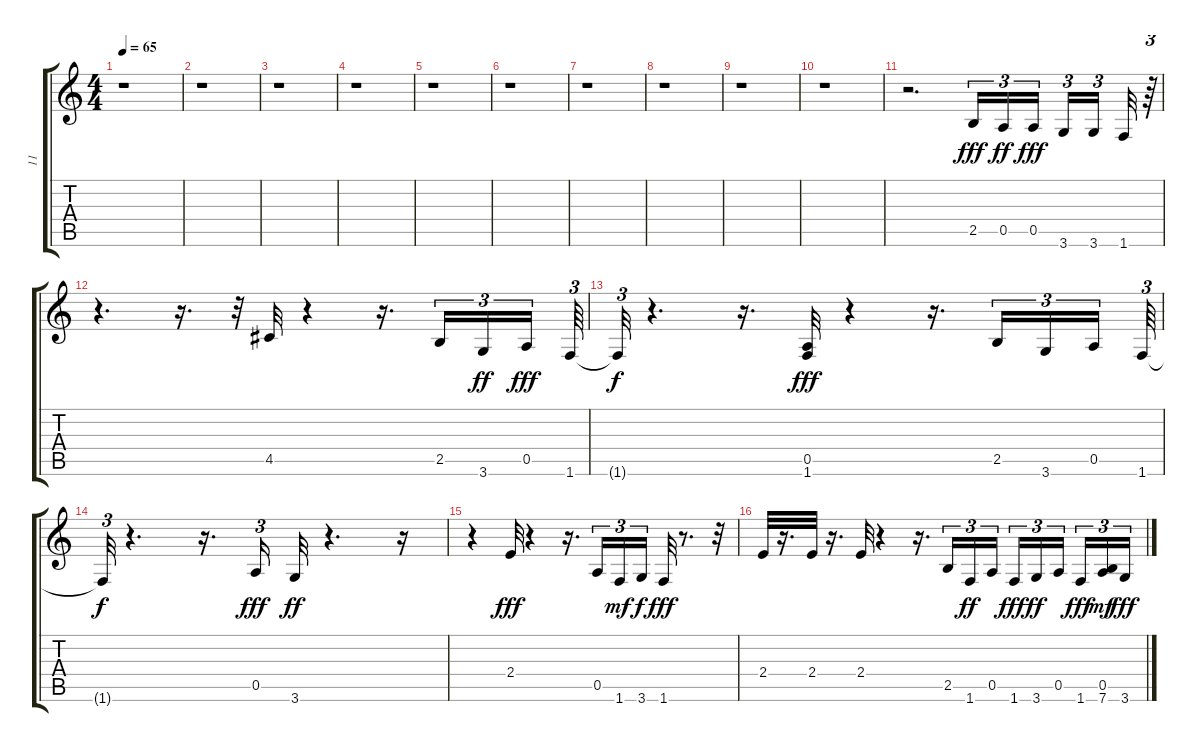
\track ("11" "11") {instrument acousticguitarsteel}
\staff {score tabs}
\tuning (E4 B3 G3 D3 A2 E2) {hide}
\ts (4 4)
\tempo 65
\clef g2
\ks c
r.1{dy fff} |
r.1 |
r.1 |
r.1 |
r.1 |
r.1 |
r.1 |
r.1 |
r.1 |
r.1 |
r.2{d} 2.5.16{tu (3 2)} 0.5.16{tu (3 2) dy ff} 0.5.16{tu (3 2) dy fff beam splitsecondary} 3.6.16{tu (3 2)} 3.6.16{tu (3 2) beam splitsecondary} 1.6.32 r.64{tu (3 2)} |
r.4{d} r.16{d} r.32{tu (3 2)} 4.5.32 r.4 r.16{d} 2.5.16{tu (3 2)} 3.6.16{tu (3 2) dy ff} 0.5.16{tu (3 2) dy fff beam splitsecondary} 1.6.64{tu (3 2)} |
1.6{t}.32{tu (3 2) dy f} r.4{d} r.16{d} (0.5 1.6).32{dy fff} r.4 r.16{d} 2.5.16{tu (3 2)} 3.6.16{tu (3 2)} 0.5.16{tu (3 2) beam splitsecondary} 1.6.64{tu (3 2)} |
1.6{t}.32{tu (3 2) dy f} r.4{d} r.16{d} 0.5.16{tu (3 2) dy fff} 3.6.32{dy ff} r.4{d} r.16 |
r.4 2.4.32{dy fff} r.4 r.16{d} 0.5.16{tu (3 2)} 1.6.16{tu (3 2) dy mf} 3.6.16{tu (3 2) dy f} 1.6.32{dy fff} r.8{d} r.32 |
2.4.32 r.16{d} 2.4.32 r.16{d} 2.4.32 r.4 r.16{d} 2.5.16{tu (3 2)} 1.6.16{tu (3 2) dy ff} 0.5.16{tu (3 2)} 1.6.16{tu (3 2) dy fff} 3.6.16{tu (3 2) dy ff} 0.5.16{tu (3 2) beam splitsecondary} 1.6.16{tu (3 2) dy fff} (0.5 7.6).16{tu (3 2) dy mf} 3.6.16{tu (3 2) dy fff}
